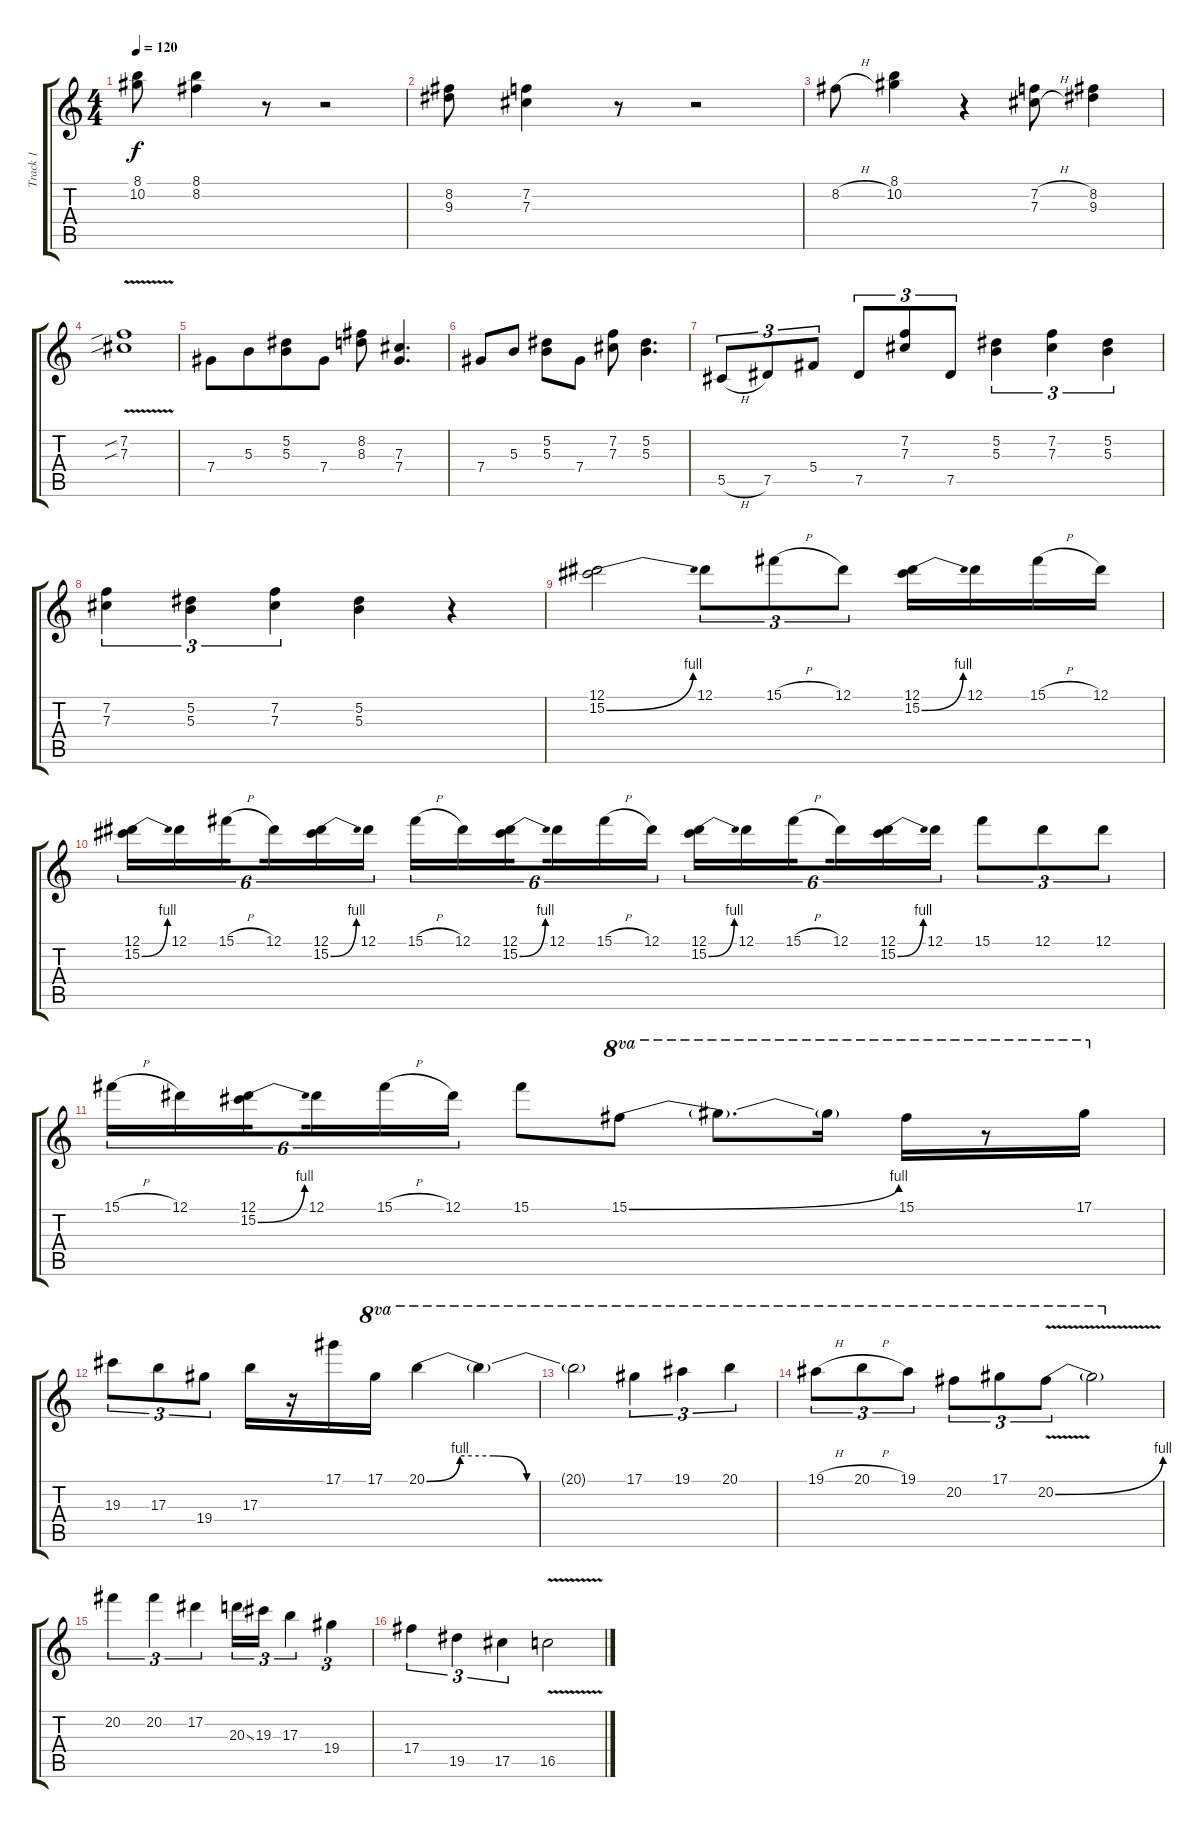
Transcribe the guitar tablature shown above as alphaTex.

\track ("Track 1" "Track 1") {instrument overdrivenguitar}
\staff {score tabs}
\tuning (Eb4 Bb3 Gb3 Db3 Ab2 Eb2) {hide}
\ts (4 4)
\tempo 120
\clef g2
\ks c
(8.1 10.2).8{dy f} (8.1 8.2).4 r.8 r.2 |
(8.2 9.3).8 (7.2 7.3).4 r.8 r.2 |
8.2{h}.8 (8.1 10.2).4 r.4 (7.2{h} 7.3{h}).8 (8.2 9.3).4 |
(7.2{sib} 7.3{v sib}).1 |
7.4.8 5.3.8{beam merge} (5.2 5.3).8 7.4.8 (8.2 8.3).8 (7.3 7.4).4{d} |
7.4.8 5.3.8 (5.2 5.3).8 7.4.8 (7.2 7.3).8 (5.2 5.3).4{d} |
5.5{h}.8{tu (3 2)} 7.5.8{tu (3 2)} 5.4.8{tu (3 2)} 7.5.8{tu (3 2)} (7.2 7.3).8{tu (3 2)} 7.5.8{tu (3 2)} (5.2 5.3).4{tu (3 2)} (7.2 7.3).4{tu (3 2)} (5.2 5.3).4{tu (3 2)} |
(7.2 7.3).4{tu (3 2)} (5.2 5.3).4{tu (3 2)} (7.2 7.3).4{tu (3 2)} (5.2 5.3).4 r.4 |
(12.1 15.2{be (bend 0 0 60 4)}).2 12.1.8{tu (3 2)} 15.1{h}.8{tu (3 2)} 12.1.8{tu (3 2)} (12.1 15.2{be (bend 0 0 60 4)}).16 12.1.16 15.1{h}.16 12.1.16 |
(12.1 15.2{be (bend 0 0 60 4)}).16{tu (6 4)} 12.1.16{tu (6 4)} 15.1{h}.16{tu (6 4) beam splitsecondary} 12.1.16{tu (6 4)} (12.1 15.2{be (bend 0 0 60 4)}).16{tu (6 4)} 12.1.16{tu (6 4)} 15.1{h}.16{tu (6 4)} 12.1.16{tu (6 4)} (12.1 15.2{be (bend 0 0 60 4)}).16{tu (6 4) beam splitsecondary} 12.1.16{tu (6 4)} 15.1{h}.16{tu (6 4)} 12.1.16{tu (6 4)} (12.1 15.2{be (bend 0 0 60 4)}).16{tu (6 4)} 12.1.16{tu (6 4)} 15.1{h}.16{tu (6 4) beam splitsecondary} 12.1.16{tu (6 4)} (12.1 15.2{be (bend 0 0 60 4)}).16{tu (6 4)} 12.1.16{tu (6 4)} 15.1.8{tu (3 2)} 12.1.8{tu (3 2)} 12.1.8{tu (3 2)} |
15.1{h}.16{tu (6 4)} 12.1.16{tu (6 4)} (12.1 15.2{be (bend 0 0 60 4)}).16{tu (6 4) beam splitsecondary} 12.1.16{tu (6 4)} 15.1{h}.16{tu (6 4)} 12.1.16{tu (6 4)} 15.1.8 15.1{be (bend 0 0 60 4)}.8{ot 8va} 15.1{t}.8{d ot 8va} 15.1{t}.16{ot 8va} 15.1.16{ot 8va} r.8{ot 8va} 17.1.16{ot 8va} |
19.3.8{tu (3 2)} 17.3.8{tu (3 2)} 19.4.8{tu (3 2)} 17.3.16 r.16 17.1.16 17.1.16{ot 8va} 20.1{be (custom 0 0 10 4 20 4 30 0 60 0)}.4{ot 8va} 20.1{t}.4{ot 8va} |
20.1{t}.2{ot 8va} 17.1.4{tu (3 2) ot 8va} 19.1.4{tu (3 2) ot 8va} 20.1.4{tu (3 2) ot 8va} |
19.1{h}.8{tu (3 2) ot 8va} 20.1{h}.8{tu (3 2) ot 8va} 19.1.8{tu (3 2) ot 8va} 20.2.8{tu (3 2) ot 8va} 17.1.8{tu (3 2) ot 8va} 20.2{be (bend 0 0 60 4) v}.8{tu (3 2) ot 8va} 20.2{t}.2{ot 8va} |
20.2.4{tu (3 2)} 20.2.4{tu (3 2)} 17.2.4{tu (3 2)} 20.3{ss}.16{tu (3 2)} 19.3.16{tu (3 2)} 17.3.4{tu (3 2)} 19.4.4{tu (3 2)} |
17.4.4{tu (3 2)} 19.5.4{tu (3 2)} 17.5.4{tu (3 2)} 16.5{v}.2
